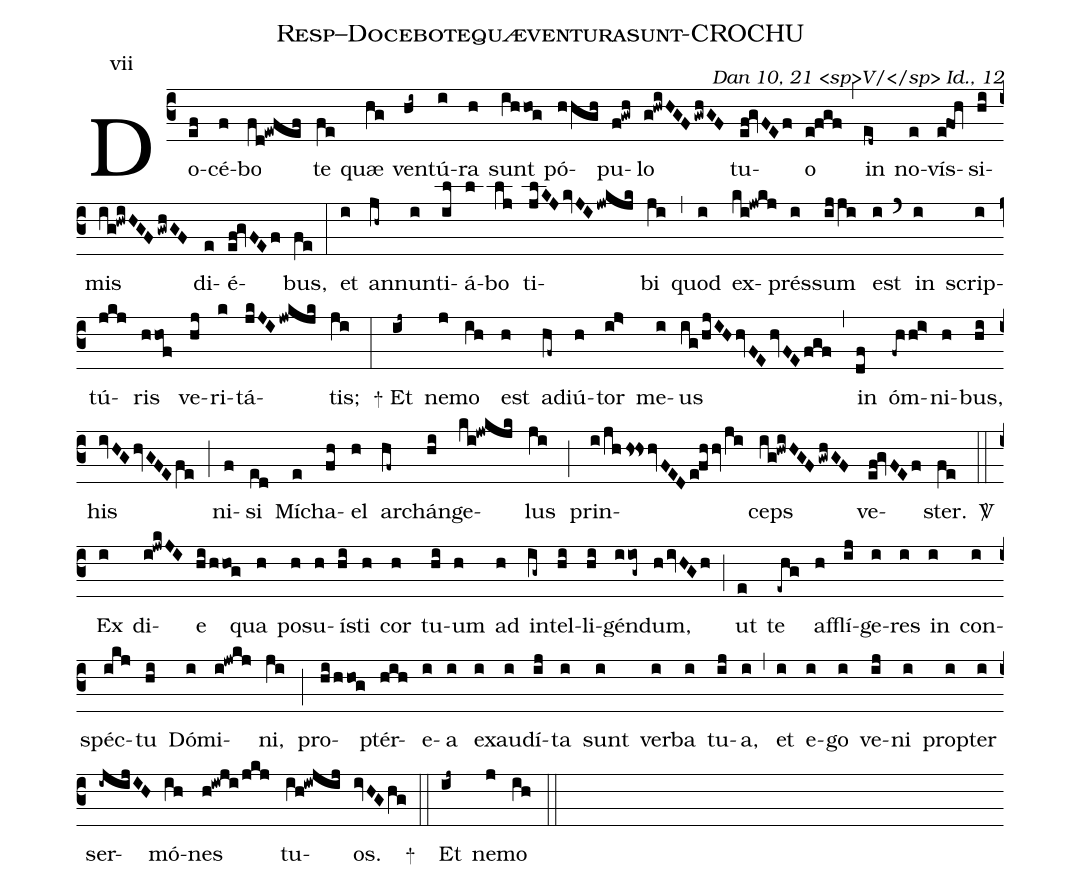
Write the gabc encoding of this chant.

name: Resp--Docebotequæventurasunt-CROCHU ;
commentary: Dan 10, 21  <sp>V/</sp> Id., 12 ;
annotation: vii;
%%
(c3) Do(ef)cé(f)bo(fd!ewfef) te(fe) quæ(hg) ven(hi~)tú(i)ra(h) sunt(ihhog) pó(hhgh)pu(f!gwh)lo(g!hwiHGFgwhGF) tu(ef!gvFEf)o(e!fgf) (,) in(ed~) no(e)vís(e!foh)si(hi)mis(ig!hwiHGFgwhGF) di(e)é(ef!gvFEf)bus,(fe) (:) et(i) an(jh~)nun(i)ti(il)á(l)bo(lj) ti(jlKJkvJIjwkjk)bi(ji) (,) quod(i) ex(ki!jwkj)prés(i)sum(ijji) est(i) (`) in(i) scrip(i)tú(jkj)ris(hhof) ve(hj)ri(k)tá(jkJIjwkjk)tis;(ji) (:)+ Et(ij~) ne(j)mo(ih) est(h) ad(hf~)iú(h)tor(ij>) me(i)us(ig/hjIHhvFEhvFEfgf) (,) in(df) óm(-fhhi>)ni(h)bus,(hi) his(ivHGhvGFEfe) (;) ni(f)si(ed) Mí(e)cha(fh)el(h) ar(hf~)chán(hi)ge(ki!jwkjk)lus(ji) (;) prin(i/jhhs!hshvFEDefhhvji)ceps(ig!hwiHGFgwhGF) ve(ef!gvFEf)ster.(fe)
 <sp>V/</sp>(::)
Ex(i) di(i!jwkJI)e(hi/hhog) qua(h) po(h)su(h)í(hi)sti(h) cor(h) tu(hi)um(h) ad(h) in(ig~)tel(hi)li(hi)gén(iiog~)dum,(h/ivHGh) (;) ut(e) te(-ehg) af(h)flí(ij)ge(i)res(i) in(i) con(i)spéc(ikj)tu(hi) Dó(i)mi(i!jwkj)ni,(ji) (;) pro(hi/hhog)ptér(hih)e(i)a(i) ex(i)au(i)dí(ij)ta(i) sunt(i) ver(i)ba(i) tu(ij)a,(i) (,) et(i) e(i)go(i) ve(ij)ni(i) prop(i)ter(i) ser(-ijijIH)mó(ih)nes(h!iwji/jkj) tu(ih!iwjij)os.(ivHGhg) +(::) Et(ij~) ne(j)mo(ih) (::)
